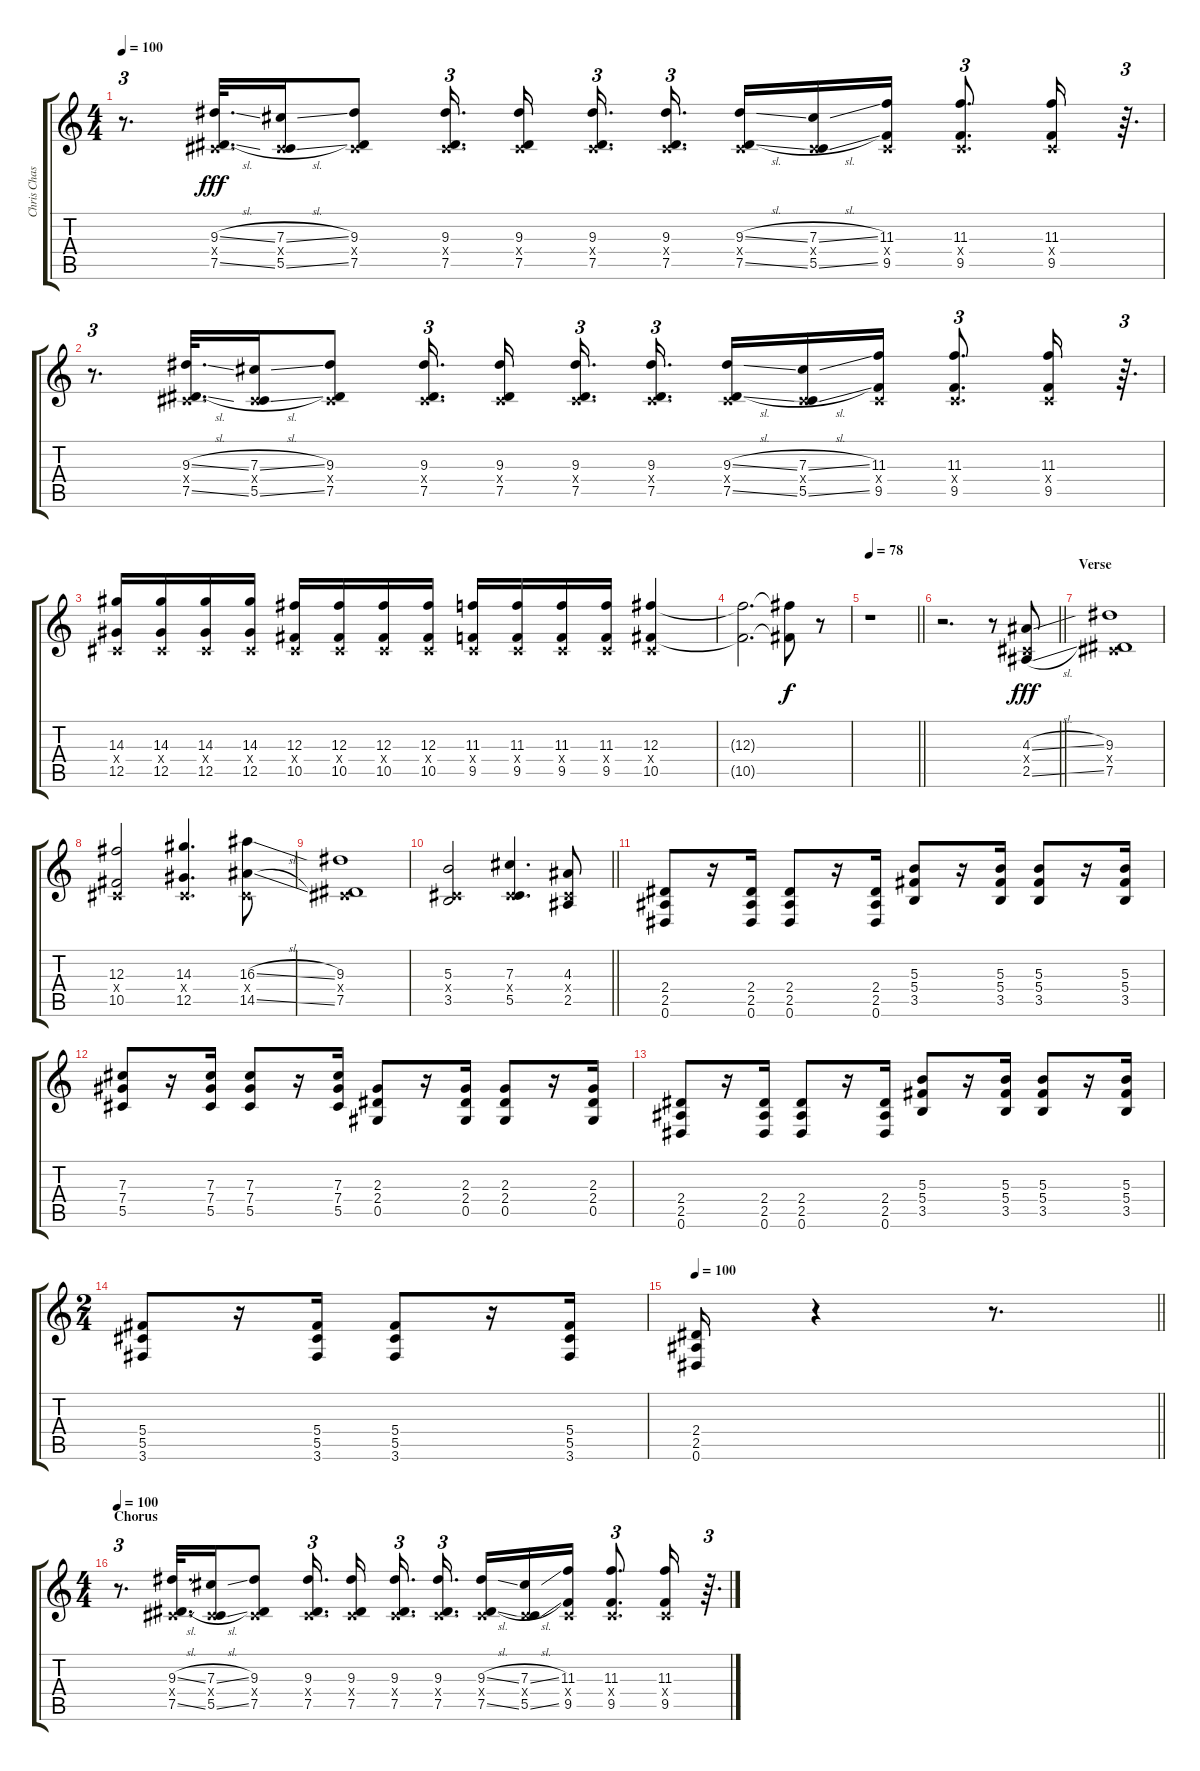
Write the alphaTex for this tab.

\track ("Chris Chase" "Chris Chas") {instrument distortionguitar}
\staff {score tabs}
\tuning (Eb4 Bb3 Gb3 Db3 Ab2 Eb2) {hide}
\ts (4 4)
\tempo 100
\clef g2
\ks c
r.8{d tu (3 2) dy fff} (9.3{sl} 0.4{x} 7.5{sl}).32{d} (7.3{sl} 0.4{x} 5.5{sl}).16 (9.3 0.4{x} 7.5).8 (9.3 0.4{x} 7.5).16{d tu (3 2) beam splitsecondary} (9.3 0.4{x} 7.5).16 (9.3 0.4{x} 7.5).16{d tu (3 2)} (9.3 0.4{x} 7.5).16{d tu (3 2) beam splitsecondary} (9.3{sl} 0.4{x} 7.5{sl}).16 (7.3{sl} 0.4{x} 5.5{sl}).16 (11.3 0.4{x} 9.5).16 (11.3 0.4{x} 9.5).8{d tu (3 2)} (11.3 0.4{x} 9.5).16 r.64{d tu (3 2)} |
r.8{d tu (3 2)} (9.3{sl} 0.4{x} 7.5{sl}).32{d} (7.3{sl} 0.4{x} 5.5{sl}).16 (9.3 0.4{x} 7.5).8 (9.3 0.4{x} 7.5).16{d tu (3 2) beam splitsecondary} (9.3 0.4{x} 7.5).16 (9.3 0.4{x} 7.5).16{d tu (3 2)} (9.3 0.4{x} 7.5).16{d tu (3 2) beam splitsecondary} (9.3{sl} 0.4{x} 7.5{sl}).16 (7.3{sl} 0.4{x} 5.5{sl}).16 (11.3 0.4{x} 9.5).16 (11.3 0.4{x} 9.5).8{d tu (3 2)} (11.3 0.4{x} 9.5).16 r.64{d tu (3 2)} |
(14.3 0.4{x} 12.5).16 (14.3 0.4{x} 12.5).16 (14.3 0.4{x} 12.5).16 (14.3 0.4{x} 12.5).16 (12.3 0.4{x} 10.5).16 (12.3 0.4{x} 10.5).16 (12.3 0.4{x} 10.5).16 (12.3 0.4{x} 10.5).16 (11.3 0.4{x} 9.5).16 (11.3 0.4{x} 9.5).16 (11.3 0.4{x} 9.5).16 (11.3 0.4{x} 9.5).16 (12.3 0.4{x} 10.5).4 |
(12.3{t} 10.5{t}).2{d volume 13} (12.3{t} 10.5{t}).8{dy f} r.8 |
\tempo 78
\barLineRight lightlight
r.1 |
\barLineRight lightlight
r.2{d} r.8 (4.3{sl} 0.4{x} 2.5{sl}).8{dy fff} |
\section ("" "Verse")
(9.3 0.4{x} 7.5).1 |
(12.3 0.4{x} 10.5).2 (14.3 0.4{x} 12.5).4{d} (16.3{sl} 0.4{x} 14.5{sl}).8 |
(9.3 0.4{x} 7.5).1 |
\barLineRight lightlight
(5.3 0.4{x} 3.5).2 (7.3 0.4{x} 5.5).4{d} (4.3 0.4{x} 2.5).8 |
(2.4 2.5 0.6).8 r.16 (2.4 2.5 0.6).16 (2.4 2.5 0.6).8 r.16 (2.4 2.5 0.6).16 (5.3 5.4 3.5).8 r.16 (5.3 5.4 3.5).16 (5.3 5.4 3.5).8 r.16 (5.3 5.4 3.5).16 |
(7.3 7.4 5.5).8 r.16 (7.3 7.4 5.5).16 (7.3 7.4 5.5).8 r.16 (7.3 7.4 5.5).16 (2.3 2.4 0.5).8 r.16 (2.3 2.4 0.5).16 (2.3 2.4 0.5).8 r.16 (2.3 2.4 0.5).16 |
(2.4 2.5 0.6).8 r.16 (2.4 2.5 0.6).16 (2.4 2.5 0.6).8 r.16 (2.4 2.5 0.6).16 (5.3 5.4 3.5).8 r.16 (5.3 5.4 3.5).16 (5.3 5.4 3.5).8 r.16 (5.3 5.4 3.5).16 |
\ts (2 4)
(5.4 5.5 3.6).8 r.16 (5.4 5.5 3.6).16 (5.4 5.5 3.6).8 r.16 (5.4 5.5 3.6).16 |
\tempo 100
\barLineRight lightlight
(2.4 2.5 0.6).16 r.4 r.8{d} |
\ts (4 4)
\section ("" "Chorus")
\tempo 100
r.8{d tu (3 2)} (9.3{sl} 0.4{x} 7.5{sl}).32{d} (7.3{sl} 0.4{x} 5.5{sl}).16 (9.3 0.4{x} 7.5).8 (9.3 0.4{x} 7.5).16{d tu (3 2) beam splitsecondary} (9.3 0.4{x} 7.5).16 (9.3 0.4{x} 7.5).16{d tu (3 2)} (9.3 0.4{x} 7.5).16{d tu (3 2) beam splitsecondary} (9.3{sl} 0.4{x} 7.5{sl}).16 (7.3{sl} 0.4{x} 5.5{sl}).16 (11.3 0.4{x} 9.5).16 (11.3 0.4{x} 9.5).8{d tu (3 2)} (11.3 0.4{x} 9.5).16 r.64{d tu (3 2)}
